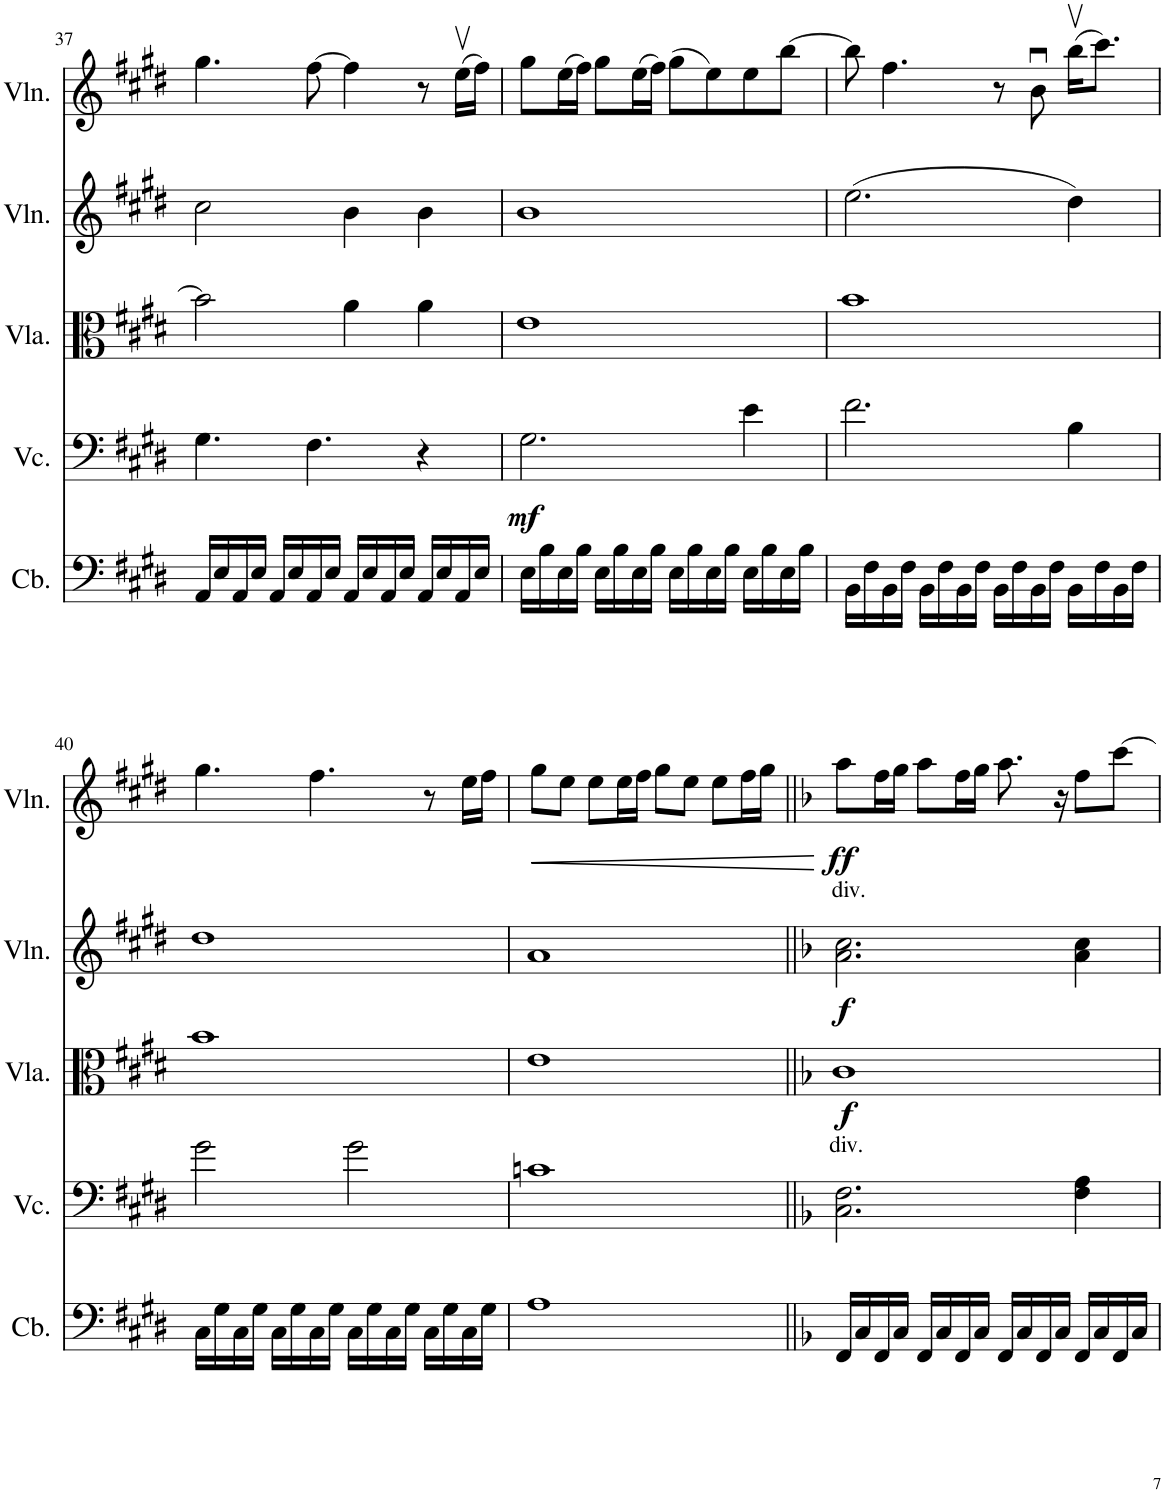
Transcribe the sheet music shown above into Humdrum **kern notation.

**kern	**kern	**dynam	**kern	**dynam	**kern	**dynam	**kern	**dynam
*part5	*part4	*part4	*part3	*part3	*part2	*part2	*part1	*part1
*staff5	*staff4	*staff4	*staff3	*staff3	*staff2	*staff2	*staff1	*staff1
*I"Contrabass	*I"Violoncello	*	*I"Viola	*	*I"Violin	*	*I"Violin	*
*I'Cb.	*I'Vc.	*	*I'Vla.	*	*I'Vln.	*	*I'Vln.	*
!!LO:PB:g=z
*clefF4	*clefF4	*	*clefC3	*	*clefG2	*	*clefG2	*
*Trd7c12	*	*	*	*	*	*	*	*
*k[f#c#g#d#]	*k[f#c#g#d#]	*	*k[f#c#g#d#]	*	*k[f#c#g#d#]	*	*k[f#c#g#d#]	*
*M4/4	*M4/4	*	*M4/4	*	*M4/4	*	*M4/4	*
=37	=37	=37	=37	=37	=37	=37	=37	=37
16AA/LL	4.G#\	.	2b\]	.	2cc#\	.	4.gg#\	.
16E/	.	.	.	.	.	.	.	.
16AA/	.	.	.	.	.	.	.	.
16E/JJ	.	.	.	.	.	.	.	.
16AA/LL	.	.	.	.	.	.	.	.
16E/	.	.	.	.	.	.	.	.
16AA/	4.F#\	.	.	.	.	.	[8ff#\	.
16E/JJ	.	.	.	.	.	.	.	.
16AA/LL	.	.	4a\	.	4b\	.	4ff#\]	.
16E/	.	.	.	.	.	.	.	.
16AA/	.	.	.	.	.	.	.	.
16E/JJ	.	.	.	.	.	.	.	.
16AA/LL	4r	.	4a\	.	4b\	.	8r	.
16E/	.	.	.	.	.	.	.	.
16AA/	.	.	.	.	.	.	(16eev\LL	.
16E/JJ	.	.	.	.	.	.	16ff#\JJ)	.
=38	=38	=38	=38	=38	=38	=38	=38	=38
!	!	!LO:DY:b	!	!	!	!	!	!
16E\LL	2.G#\	mf	1e	.	1b	.	8gg#\L	.
16B\	.	.	.	.	.	.	.	.
16E\	.	.	.	.	.	.	(16ee\L	.
16B\JJ	.	.	.	.	.	.	16ff#\JJ)	.
16E\LL	.	.	.	.	.	.	8gg#\L	.
16B\	.	.	.	.	.	.	.	.
16E\	.	.	.	.	.	.	(16ee\L	.
16B\JJ	.	.	.	.	.	.	16ff#\JJ)	.
16E\LL	.	.	.	.	.	.	(8gg#\L	.
16B\	.	.	.	.	.	.	.	.
16E\	.	.	.	.	.	.	8ee\)	.
16B\JJ	.	.	.	.	.	.	.	.
16E\LL	4e\	.	.	.	.	.	8ee\	.
16B\	.	.	.	.	.	.	.	.
16E\	.	.	.	.	.	.	[8bb\J	.
16B\JJ	.	.	.	.	.	.	.	.
=39	=39	=39	=39	=39	=39	=39	=39	=39
16BB\LL	2.f#\	.	1b	.	(2.ee\	.	8bb\]	.
16F#\	.	.	.	.	.	.	.	.
16BB\	.	.	.	.	.	.	4.ff#\	.
16F#\JJ	.	.	.	.	.	.	.	.
16BB\LL	.	.	.	.	.	.	.	.
16F#\	.	.	.	.	.	.	.	.
16BB\	.	.	.	.	.	.	.	.
16F#\JJ	.	.	.	.	.	.	.	.
16BB\LL	.	.	.	.	.	.	8r	.
16F#\	.	.	.	.	.	.	.	.
16BB\	.	.	.	.	.	.	8bu\	.
16F#\JJ	.	.	.	.	.	.	.	.
16BB\LL	4B\	.	.	.	4dd#\)	.	(16bbv\KL	.
16F#\	.	.	.	.	.	.	8.ccc#\J)	.
16BB\	.	.	.	.	.	.	.	.
16F#\JJ	.	.	.	.	.	.	.	.
!!LO:LB:g=z
=40	=40	=40	=40	=40	=40	=40	=40	=40
16C#\LL	2g#\	.	1b	.	1dd#	.	4.gg#\	.
16G#\	.	.	.	.	.	.	.	.
16C#\	.	.	.	.	.	.	.	.
16G#\JJ	.	.	.	.	.	.	.	.
16C#\LL	.	.	.	.	.	.	.	.
16G#\	.	.	.	.	.	.	.	.
16C#\	.	.	.	.	.	.	4.ff#\	.
16G#\JJ	.	.	.	.	.	.	.	.
16C#\LL	2g#\	.	.	.	.	.	.	.
16G#\	.	.	.	.	.	.	.	.
16C#\	.	.	.	.	.	.	.	.
16G#\JJ	.	.	.	.	.	.	.	.
16C#\LL	.	.	.	.	.	.	8r	.
16G#\	.	.	.	.	.	.	.	.
16C#\	.	.	.	.	.	.	16ee\LL	.
16G#\JJ	.	.	.	.	.	.	16ff#\JJ	.
=41	=41	=41	=41	=41	=41	=41	=41	=41
!	!	!	!	!	!	!	!	!LO:HP:b
1A	1cn	.	1e	.	1a	.	8gg#\L	<
.	.	.	.	.	.	.	8ee\J	.
.	.	.	.	.	.	.	8ee\L	.
.	.	.	.	.	.	.	16ee\L	.
.	.	.	.	.	.	.	16ff#\JJ	.
.	.	.	.	.	.	.	8gg#\L	.
.	.	.	.	.	.	.	8ee\J	.
.	.	.	.	.	.	.	8ee\L	.
.	.	.	.	.	.	.	16ff#\L	.
.	.	.	.	.	.	.	16gg#\JJ	.
.	.	.	.	.	.	.	.	[
=42||	=42||	=42||	=42||	=42||	=42||	=42||	=42||	=42||
*k[b-]	*k[b-]	*	*k[b-]	*	*k[b-]	*	*k[b-]	*
!	!	!	!	!	!LO:TX:a:t=div.	!	!	!
!	!LO:TX:a:t=div.	!	!	!	!	!	!	!
!	!	!	!	!LO:DY:b	!	!LO:DY:b	!	!LO:DY:b
16FF/LL	2.C\ 2.F\	.	1c	f	2.a\ 2.cc\	f	8aa\L	ff
16C/	.	.	.	.	.	.	.	.
16FF/	.	.	.	.	.	.	16ff\L	.
16C/JJ	.	.	.	.	.	.	16gg\JJ	.
16FF/LL	.	.	.	.	.	.	8aa\L	.
16C/	.	.	.	.	.	.	.	.
16FF/	.	.	.	.	.	.	16ff\L	.
16C/JJ	.	.	.	.	.	.	16gg\JJ	.
16FF/LL	.	.	.	.	.	.	8.aa\	.
16C/	.	.	.	.	.	.	.	.
16FF/	.	.	.	.	.	.	.	.
16C/JJ	.	.	.	.	.	.	16r	.
16FF/LL	4F\ 4A\	.	.	.	4a\ 4cc\	.	8ff\L	.
16C/	.	.	.	.	.	.	.	.
16FF/	.	.	.	.	.	.	[8ccc\J	.
16C/JJ	.	.	.	.	.	.	.	.
=	=	=	=	=	=	=	=	=
*-	*-	*-	*-	*-	*-	*-	*-	*-
